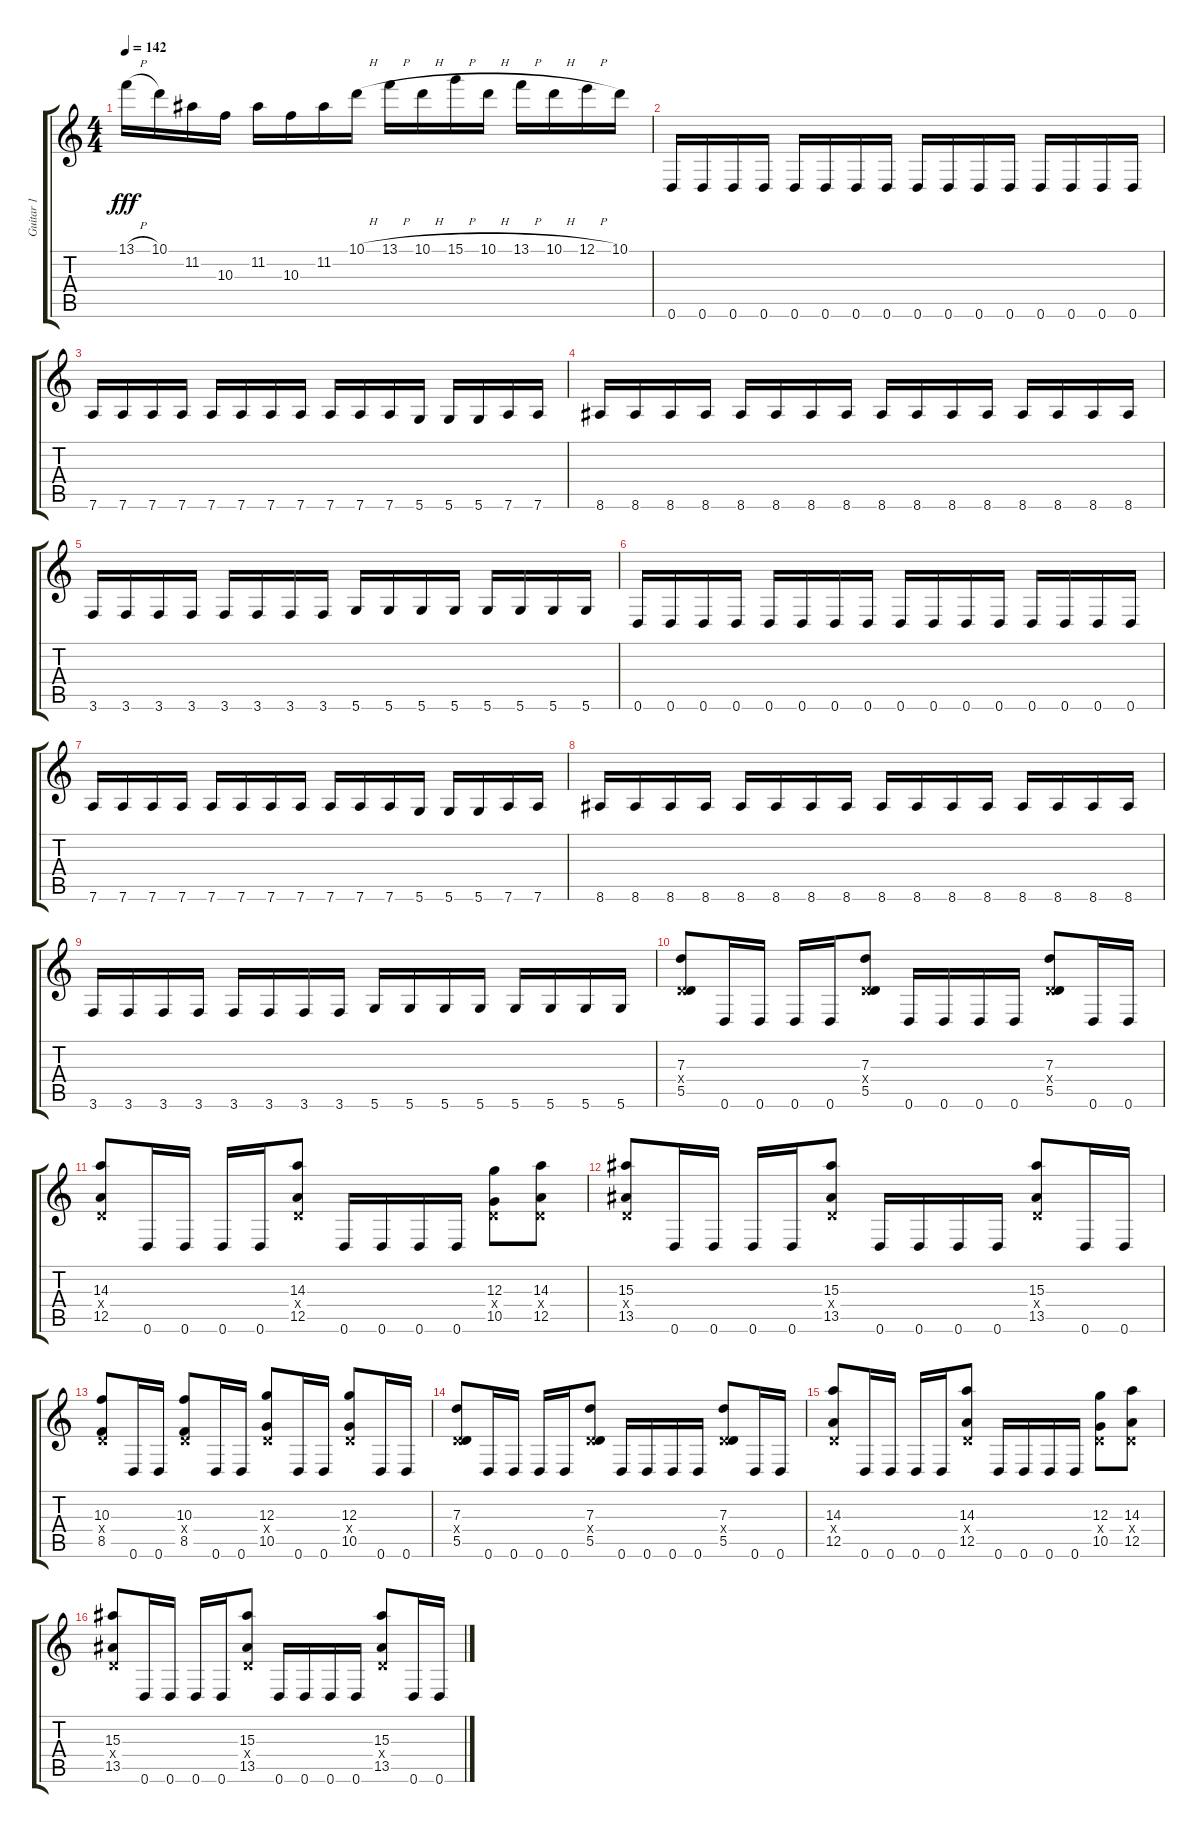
\track ("Guitar 1" "Guitar 1") {instrument distortionguitar}
\staff {score tabs}
\tuning (E4 B3 G3 D3 A2 D2) {hide}
\ts (4 4)
\tempo 142
\clef g2
\ks c
13.1{h}.16{dy fff} 10.1.16 11.2.16 10.3.16 11.2.16 10.3.16 11.2.16 10.1{h}.16 13.1{h}.16 10.1{h}.16 15.1{h}.16 10.1{h}.16 13.1{h}.16 10.1{h}.16 12.1{h}.16 10.1.16 |
0.6.16 0.6.16 0.6.16 0.6.16 0.6.16 0.6.16 0.6.16 0.6.16 0.6.16 0.6.16 0.6.16 0.6.16 0.6.16 0.6.16 0.6.16 0.6.16 |
7.6.16 7.6.16 7.6.16 7.6.16 7.6.16 7.6.16 7.6.16 7.6.16 7.6.16 7.6.16 7.6.16 5.6.16 5.6.16 5.6.16 7.6.16 7.6.16 |
8.6.16 8.6.16 8.6.16 8.6.16 8.6.16 8.6.16 8.6.16 8.6.16 8.6.16 8.6.16 8.6.16 8.6.16 8.6.16 8.6.16 8.6.16 8.6.16 |
3.6.16 3.6.16 3.6.16 3.6.16 3.6.16 3.6.16 3.6.16 3.6.16 5.6.16 5.6.16 5.6.16 5.6.16 5.6.16 5.6.16 5.6.16 5.6.16 |
0.6.16 0.6.16 0.6.16 0.6.16 0.6.16 0.6.16 0.6.16 0.6.16 0.6.16 0.6.16 0.6.16 0.6.16 0.6.16 0.6.16 0.6.16 0.6.16 |
7.6.16 7.6.16 7.6.16 7.6.16 7.6.16 7.6.16 7.6.16 7.6.16 7.6.16 7.6.16 7.6.16 5.6.16 5.6.16 5.6.16 7.6.16 7.6.16 |
8.6.16 8.6.16 8.6.16 8.6.16 8.6.16 8.6.16 8.6.16 8.6.16 8.6.16 8.6.16 8.6.16 8.6.16 8.6.16 8.6.16 8.6.16 8.6.16 |
3.6.16 3.6.16 3.6.16 3.6.16 3.6.16 3.6.16 3.6.16 3.6.16 5.6.16 5.6.16 5.6.16 5.6.16 5.6.16 5.6.16 5.6.16 5.6.16 |
(7.3 0.4{x} 5.5).8 0.6.16 0.6.16 0.6.16 0.6.16 (7.3 0.4{x} 5.5).8 0.6.16 0.6.16 0.6.16 0.6.16 (7.3 0.4{x} 5.5).8 0.6.16 0.6.16 |
(14.3 0.4{x} 12.5).8 0.6.16 0.6.16 0.6.16 0.6.16 (14.3 0.4{x} 12.5).8 0.6.16 0.6.16 0.6.16 0.6.16 (12.3 0.4{x} 10.5).8 (14.3 0.4{x} 12.5).8 |
(15.3 0.4{x} 13.5).8 0.6.16 0.6.16 0.6.16 0.6.16 (15.3 0.4{x} 13.5).8 0.6.16 0.6.16 0.6.16 0.6.16 (15.3 0.4{x} 13.5).8 0.6.16 0.6.16 |
(10.3 0.4{x} 8.5).8 0.6.16 0.6.16 (10.3 0.4{x} 8.5).8 0.6.16 0.6.16 (12.3 0.4{x} 10.5).8 0.6.16 0.6.16 (12.3 0.4{x} 10.5).8 0.6.16 0.6.16 |
(7.3 0.4{x} 5.5).8 0.6.16 0.6.16 0.6.16 0.6.16 (7.3 0.4{x} 5.5).8 0.6.16 0.6.16 0.6.16 0.6.16 (7.3 0.4{x} 5.5).8 0.6.16 0.6.16 |
(14.3 0.4{x} 12.5).8 0.6.16 0.6.16 0.6.16 0.6.16 (14.3 0.4{x} 12.5).8 0.6.16 0.6.16 0.6.16 0.6.16 (12.3 0.4{x} 10.5).8 (14.3 0.4{x} 12.5).8 |
(15.3 0.4{x} 13.5).8 0.6.16 0.6.16 0.6.16 0.6.16 (15.3 0.4{x} 13.5).8 0.6.16 0.6.16 0.6.16 0.6.16 (15.3 0.4{x} 13.5).8 0.6.16 0.6.16
